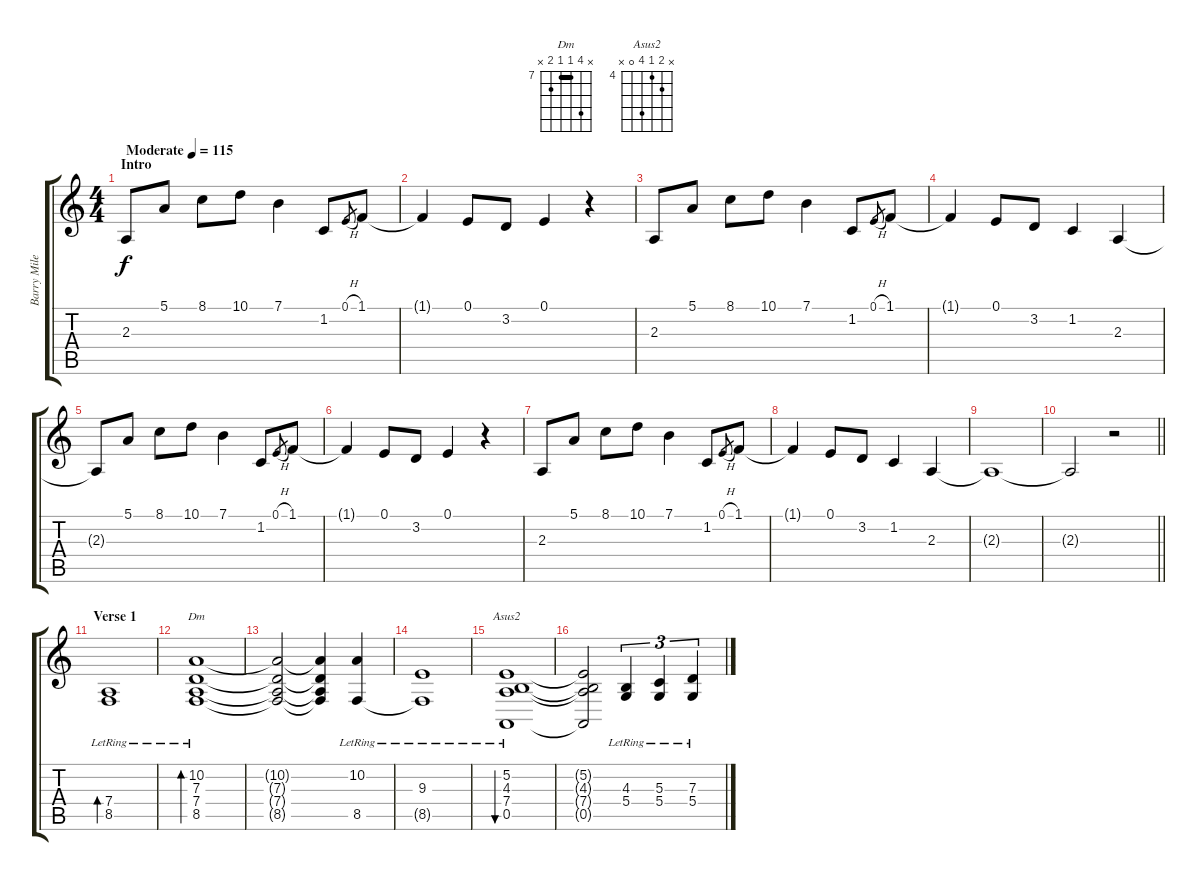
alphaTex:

\track ("Barry Miles" "Barry Mile") {instrument pad1newage}
\staff {score tabs}
\tuning (E4 B3 G3 D3 A2 E2) {hide}
\chord ("Dm" x 10 7 7 8 x) {firstfret 7 barre 7}
\chord ("Asus2" x 5 4 7 0 x) {firstfret 4}
\ts (4 4)
\section ("" "Intro")
\tempo (115 "Moderate")
\clef g2
\ks c
2.3.8{dy f instrument pad1newage} 5.1.8 8.1.8 10.1.8 7.1.4 1.2.8 0.1{h}.8{gr} 1.1.8 |
1.1{t}.4 0.1.8 3.2.8 0.1.4 r.4 |
2.3.8 5.1.8 8.1.8 10.1.8 7.1.4 1.2.8 0.1{h}.8{gr} 1.1.8 |
1.1{t}.4 0.1.8 3.2.8 1.2.4 2.3.4 |
2.3{t}.8 5.1.8 8.1.8 10.1.8 7.1.4 1.2.8 0.1{h}.8{gr} 1.1.8 |
1.1{t}.4 0.1.8 3.2.8 0.1.4 r.4 |
2.3.8 5.1.8 8.1.8 10.1.8 7.1.4 1.2.8 0.1{h}.8{gr} 1.1.8 |
1.1{t}.4 0.1.8 3.2.8 1.2.4 2.3.4 |
2.3{t}.1 |
\barLineRight lightlight
2.3{t}.2 r.2 |
\section ("" "Verse 1")
(7.4{lr} 8.5).1{bd 240} |
(10.2 7.3 7.4{lr} 8.5).1{bd 240 ch "Dm"} |
(10.2{t} 7.3{t} 7.4{t} 8.5{t}).2 (10.2{t} 7.3{t} 7.4{t} 8.5{t}).4 (10.2{lr} 8.5).4 |
(9.3{lr} 8.5{t}).1 |
(5.2 4.3 7.4{lr} 0.5).1{bu 240 ch "Asus2"} |
(5.2{t} 4.3{t} 7.4{t} 0.5{t}).2 (4.3 5.4{lr}).4{tu (3 2)} (5.3 5.4{lr}).4{tu (3 2)} (7.3 5.4{lr}).4{tu (3 2)}
